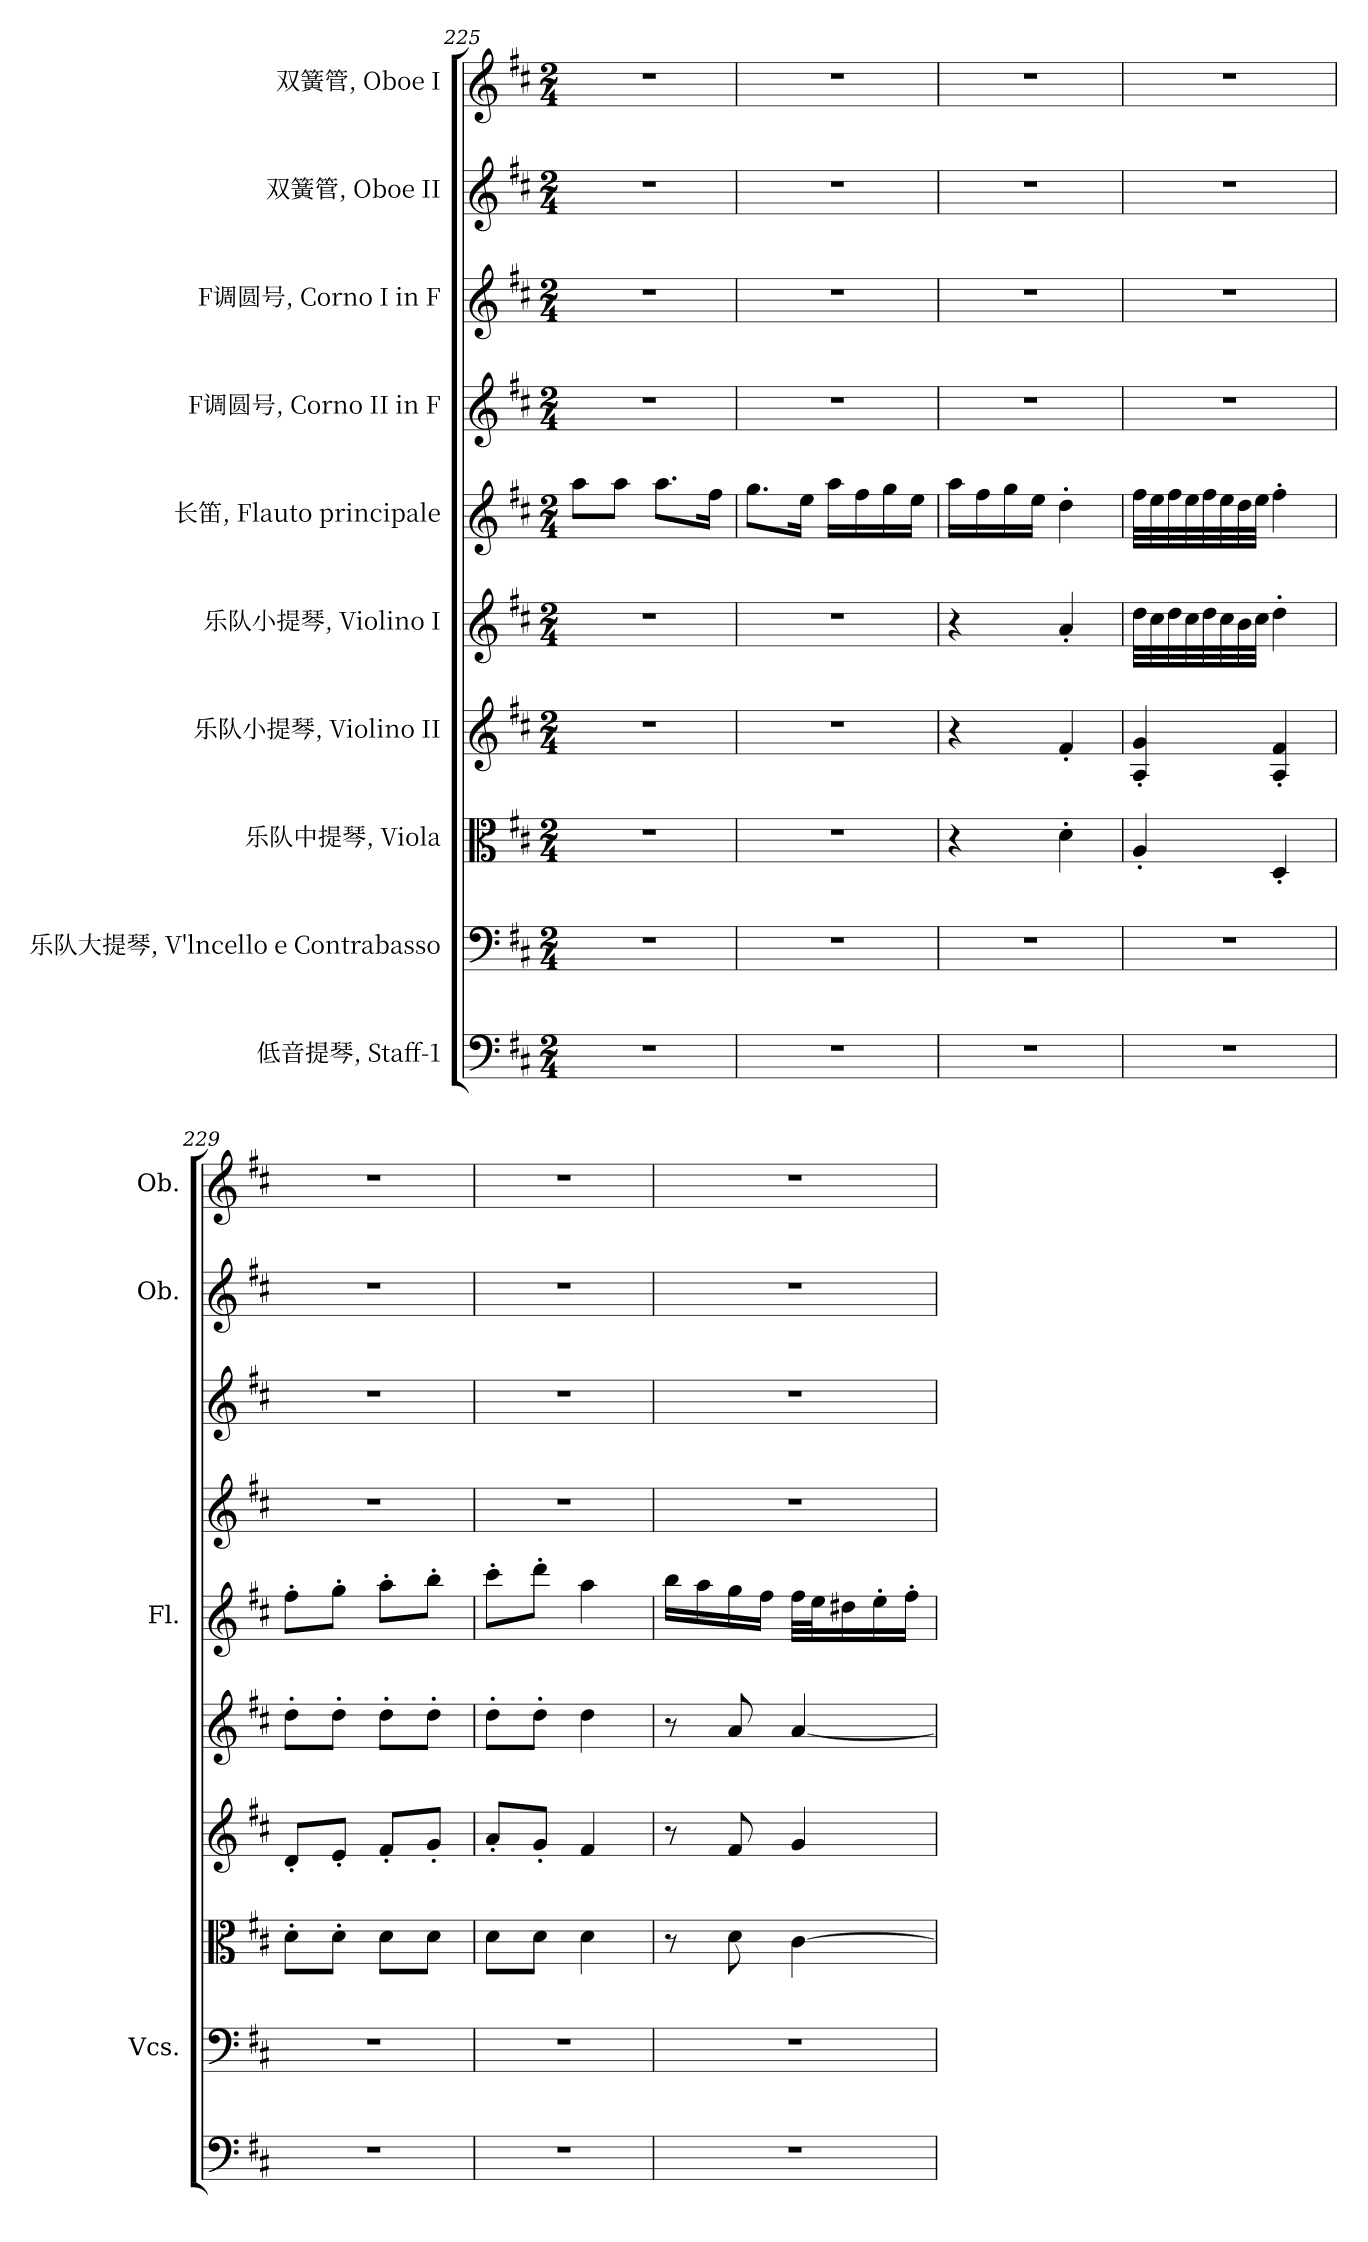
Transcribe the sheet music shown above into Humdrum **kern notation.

**kern	**kern	**kern	**kern	**kern	**kern	**kern	**kern	**kern	**kern
*part10	*part9	*part8	*part7	*part6	*part5	*part4	*part3	*part2	*part1
*staff10	*staff9	*staff8	*staff7	*staff6	*staff5	*staff4	*staff3	*staff2	*staff1
*I"低音提琴, Staff-1	*I"乐队大提琴, V'lncello e Contrabasso	*I"乐队中提琴, Viola	*I"乐队小提琴, Violino II	*I"乐队小提琴, Violino I	*I"长笛, Flauto principale	*I"F调圆号, Corno II in F	*I"F调圆号, Corno I in F	*I"双簧管, Oboe II	*I"双簧管, Oboe I
*	*I'Vcs.	*	*	*	*I'Fl.	*	*	*I'Ob.	*I'Ob.
*clefF4	*clefF4	*clefC3	*clefG2	*clefG2	*clefG2	*clefG2	*clefG2	*clefG2	*clefG2
*ITrd7c12	*	*	*	*	*	*ITrd4c7	*ITrd4c7	*	*
*k[f#c#]	*k[f#c#]	*k[f#c#]	*k[f#c#]	*k[f#c#]	*k[f#c#]	*k[f#]	*k[f#]	*k[f#c#]	*k[f#c#]
*M2/4	*M2/4	*M2/4	*M2/4	*M2/4	*M2/4	*M2/4	*M2/4	*M2/4	*M2/4
=225	=225	=225	=225	=225	=225	=225	=225	=225	=225
2r	2r	2r	2r	2r	8aa\L	2r	2r	2r	2r
.	.	.	.	.	8aa\J	.	.	.	.
.	.	.	.	.	8.aa\L	.	.	.	.
.	.	.	.	.	16ff#\Jk	.	.	.	.
=226	=226	=226	=226	=226	=226	=226	=226	=226	=226
*	*	*	*	*	*	*	*	*	*MM102
2r	2r	2r	2r	2r	8.gg\L	2r	2r	2r	2r
.	.	.	.	.	16ee\Jk	.	.	.	.
.	.	.	.	.	16aa\LL	.	.	.	.
.	.	.	.	.	16ff#\	.	.	.	.
.	.	.	.	.	16gg\	.	.	.	.
.	.	.	.	.	16ee\JJ	.	.	.	.
!!LO:PB:g=z
=227	=227	=227	=227	=227	=227	=227	=227	=227	=227
*	*	*	*	*	*	*	*	*	*MM72
2r	2r	4r	4r	4r	16aa\LL	2r	2r	2r	2r
.	.	.	.	.	16ff#\	.	.	.	.
.	.	.	.	.	16gg\	.	.	.	.
.	.	.	.	.	16ee\JJ	.	.	.	.
.	.	4d'\	4f#'/	4a'/	4dd'\	.	.	.	.
=228	=228	=228	=228	=228	=228	=228	=228	=228	=228
2r	2r	4A'/	4A/' 4g/'	32dd\LLL	32ff#\LLL	2r	2r	2r	2r
.	.	.	.	32cc#\	32ee\	.	.	.	.
.	.	.	.	32dd\	32ff#\	.	.	.	.
.	.	.	.	32cc#\	32ee\	.	.	.	.
.	.	.	.	32dd\	32ff#\	.	.	.	.
.	.	.	.	32cc#\	32ee\	.	.	.	.
.	.	.	.	32b\	32dd\	.	.	.	.
.	.	.	.	32cc#\JJJ	32ee\JJJ	.	.	.	.
.	.	4D'/	4A/' 4f#/'	4dd'\	4ff#'\	.	.	.	.
=229	=229	=229	=229	=229	=229	=229	=229	=229	=229
2r	2r	8d'\L	8d'/L	8dd'\L	8ff#'\L	2r	2r	2r	2r
.	.	8d'\J	8e'/J	8dd'\J	8gg'\J	.	.	.	.
.	.	8d\L	8f#'/L	8dd'\L	8aa'\L	.	.	.	.
.	.	8d\J	8g'/J	8dd'\J	8bb'\J	.	.	.	.
=230	=230	=230	=230	=230	=230	=230	=230	=230	=230
2r	2r	8d\L	8a'/L	8dd'\L	8ccc#'\L	2r	2r	2r	2r
.	.	8d\J	8g'/J	8dd'\J	8ddd'\J	.	.	.	.
.	.	4d\	4f#/	4dd\	4aa\	.	.	.	.
=231	=231	=231	=231	=231	=231	=231	=231	=231	=231
2r	2r	8r	8r	8r	16bb\LL	2r	2r	2r	2r
.	.	.	.	.	16aa\	.	.	.	.
.	.	8d\	8f#/	8a/	16gg\	.	.	.	.
.	.	.	.	.	16ff#\JJ	.	.	.	.
.	.	[4c#\	4g/	[4a/	32ff#\LLL	.	.	.	.
.	.	.	.	.	32ee\J	.	.	.	.
.	.	.	.	.	16dd#X\	.	.	.	.
.	.	.	.	.	16ee'\	.	.	.	.
.	.	.	.	.	16ff#'\JJ	.	.	.	.
=	=	=	=	=	=	=	=	=	=
*-	*-	*-	*-	*-	*-	*-	*-	*-	*-
